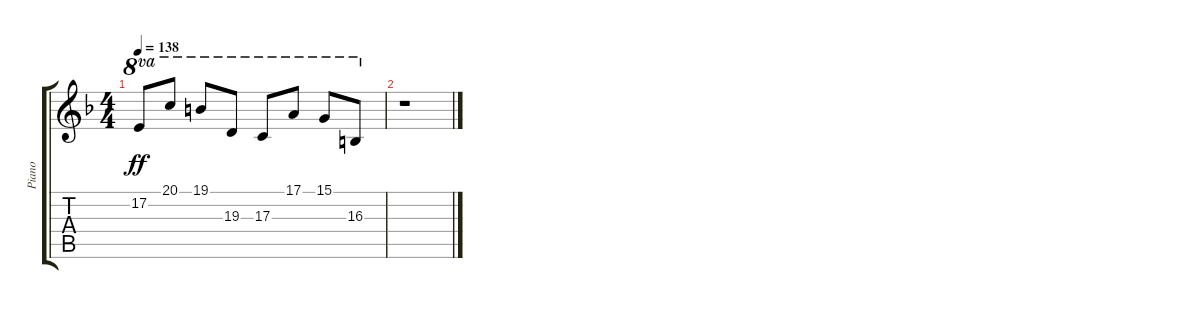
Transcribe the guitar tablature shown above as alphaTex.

\track ("Piano" "Piano") {instrument acousticgrandpiano}
\staff {score tabs}
\tuning (E4 B3 G3 D3 A2 E2) {hide}
\ts (4 4)
\tempo 138
\clef g2
\ks f
17.2{t}.8{ot 8va dy ff} 20.1.8{ot 8va} 19.1.8{ot 8va} 19.3.8{ot 8va} 17.3.8{ot 8va} 17.1.8{ot 8va} 15.1.8{ot 8va} 16.3.8{ot 8va} |
r.1
